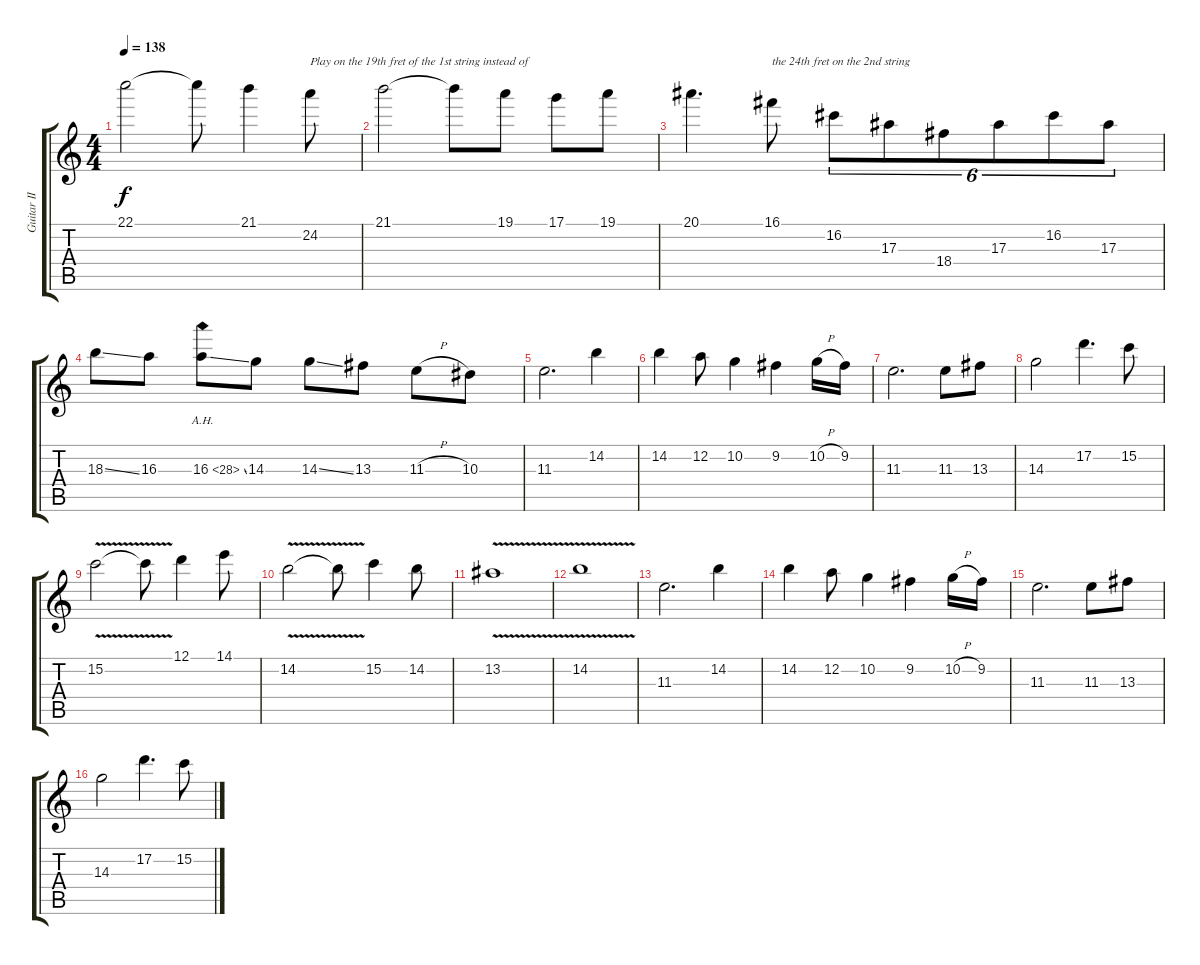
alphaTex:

\track ("Guitar II" "Guitar II") {instrument distortionguitar}
\staff {score tabs}
\tuning (D4 A3 F3 C3 G2 D2) {hide}
\ts (4 4)
\tempo 138
\clef g2
\ks c
22.1.2{dy f} 22.1{t}.8 21.1.4 24.2.8{txt "Play on the 19th fret of the 1st string instead of"} |
21.1.2 21.1{t}.8 19.1.8 17.1.8 19.1.8 |
20.1.4{d} 16.1.8{txt "the 24th fret on the 2nd string"} 16.2.8{tu (6 4)} 17.3.8{tu (6 4)} 18.4.8{tu (6 4)} 17.3.8{tu (6 4)} 16.2.8{tu (6 4)} 17.3.8{tu (6 4)} |
18.3{ss}.8 16.3.8 16.3{ah 12 ss}.8 14.3.8 14.3{ss}.8 13.3.8 11.3{h}.8 10.3.8 |
11.3.2{d volume 16} 14.2.4{volume 16} |
14.2.4{volume 15} 12.2.8{volume 15} 10.2.4{volume 14} 9.2.4{volume 14} 10.2{h}.16{volume 14} 9.2.16{volume 14} |
11.3.2{d volume 14} 11.3.8{volume 13} 13.3.8{volume 13} |
14.3.2{volume 13} 17.2.4{d volume 12} 15.2.8{volume 12} |
15.2{v}.2{volume 12} 15.2{t}.8 12.1.4{volume 11} 14.1.8{volume 11} |
14.2{v}.2{volume 11} 14.2{t}.8 15.2.4{volume 10} 14.2.8{volume 10} |
13.2{v}.1{volume 10} |
14.2{v}.1{volume 9} |
11.3.2{d volume 8} 14.2.4{volume 7} |
14.2.4{volume 7} 12.2.8{volume 7} 10.2.4{volume 7} 9.2.4{volume 6} 10.2{h}.16{volume 6} 9.2.16{volume 6} |
11.3.2{d volume 6} 11.3.8{volume 5} 13.3.8{volume 5} |
14.3.2{volume 5} 17.2.4{d volume 4} 15.2.8{volume 4}
